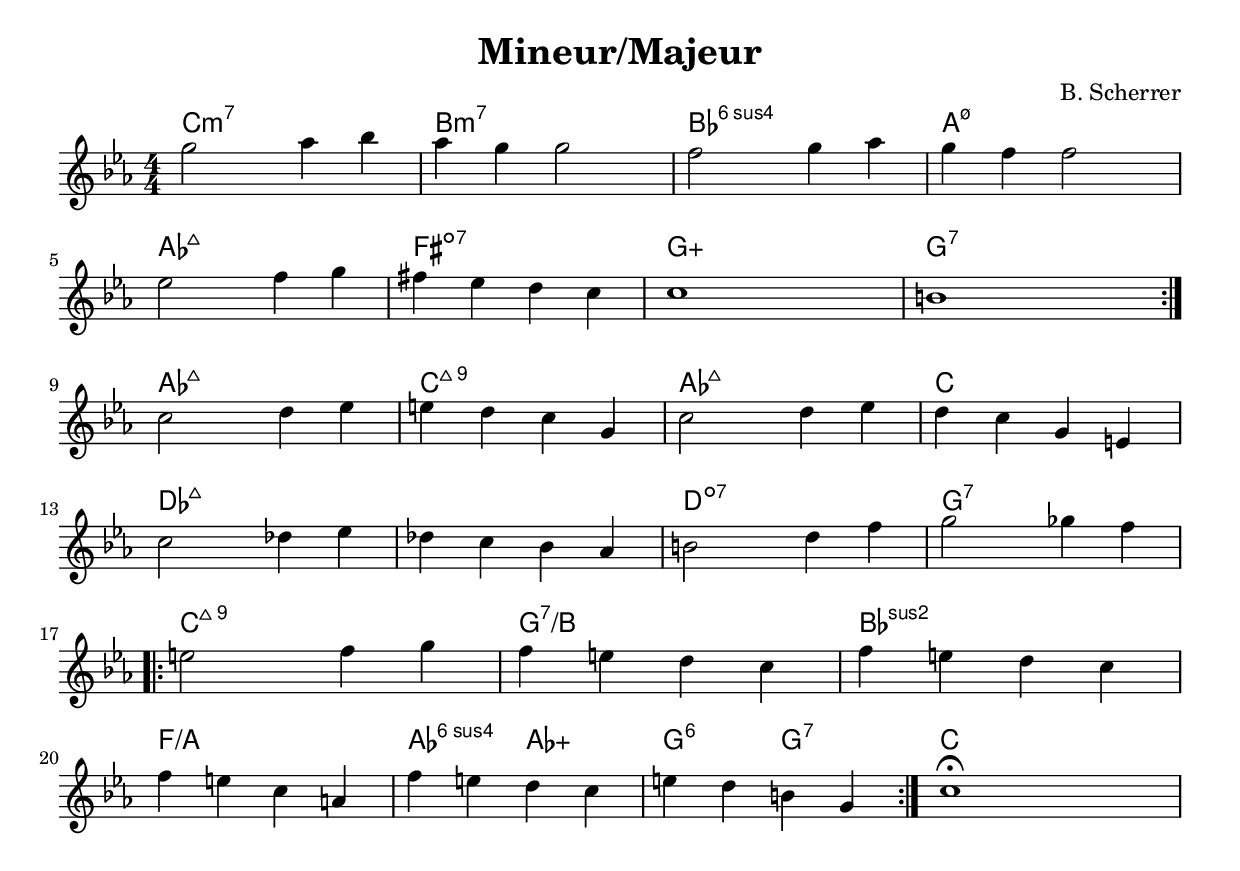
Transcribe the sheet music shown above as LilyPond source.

\version "2.18.2"	

noteCibleTransposition =   c   % c         % d pour Si b %  a, pour Mi b

ton = ""

indent = 0



melodie =  {
  \key ees \major
  \numericTimeSignature
  \time 4/4
  \relative c''' {
    \repeat volta 2 {
      g2 aes4 bes | aes g g2 | f g4 aes | g f f2 | ees f4 g | fis ees d c | c1 | b1  
    } \break
    c2 d4 ees | e d c g | c2 d4 ees | d c g e | c'2 des4 ees | des c bes aes | b2 d4 f | g2 ges4 f |
  \break
  %\key c \major
    \repeat volta 2 {
      e2 f4 g| f e d c | f e d c  | \break f e c a | f' e d c | e d b g |
    } 
    c1 \fermata \break
    }
}



harmonie =  \chordmode{  
  \repeat volta 2 {
    c1:min7  | b:min7  | bes:sus6  | a:3-.5-.7 | aes:maj7 | fis:3-.5-.7- | g:5+ | g:7 |
  }
  aes:maj7 | c:maj7.9 | aes:maj7 | c | des:maj7 | s | d:3-.5-.7- | g:7
  \repeat volta 2 {
    c:maj7.9 | g:7/b | bes:sus2 | f/a | aes2:sus6 aes:5+ | g:6 g:7 | 
  }
  c1
}





\header {
  title = #(string-append "Mineur/Majeur" ton )
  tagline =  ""
  composer = "B. Scherrer"
}







\score{
  <<
    \new ChordNames {
      	\harmonie
    }
    \new Staff  
    {
      \melodie
    }
  >>
  \layout{ \context {      \Score      proportionalNotationDuration = #(ly:make-moment 4 30     )   } }
}



\score {
  <<
    \new Staff << \unfoldRepeats{\melodie 
                                 }  >>
    \new Staff << \unfoldRepeats{\harmonie 
                          } >> 
  >>
\midi{ \tempo 4 = 100 }
}